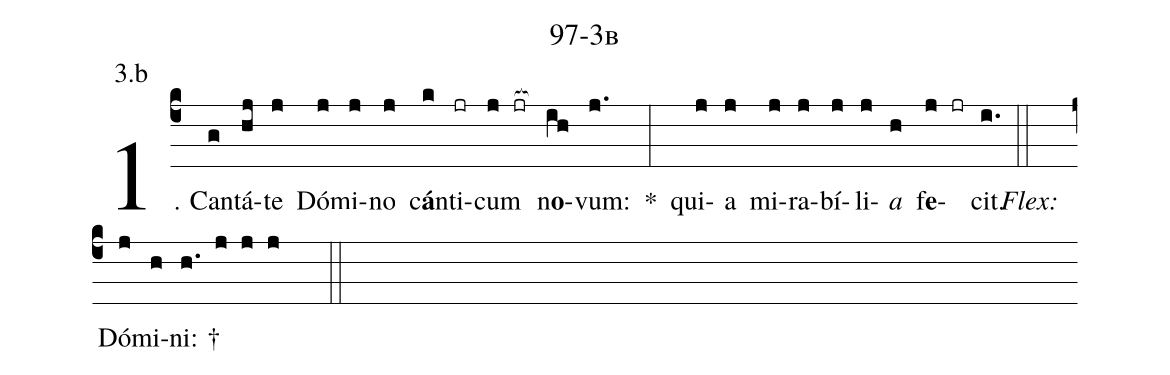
name: 97-3b;
annotation: 3.b;
%%
(c4)1. Can(g)tá(hj)te(j) Dó(j)mi(j)no(j) c<b>á</b>n(k)ti(jr)cum(j jr[ocb:1{]) n<b>o</b>(ih[ocb:0}])vum:(j.) *(:) qui(j)a(j) mi(j)ra(j)bí(j)li(j)<i>a</i>(h) f<b>e</b>(j jr)cit.(i.) (::)
<i>Flex:</i>()  Dó(j)mi(h)ni: †(h. j j j  ::)
